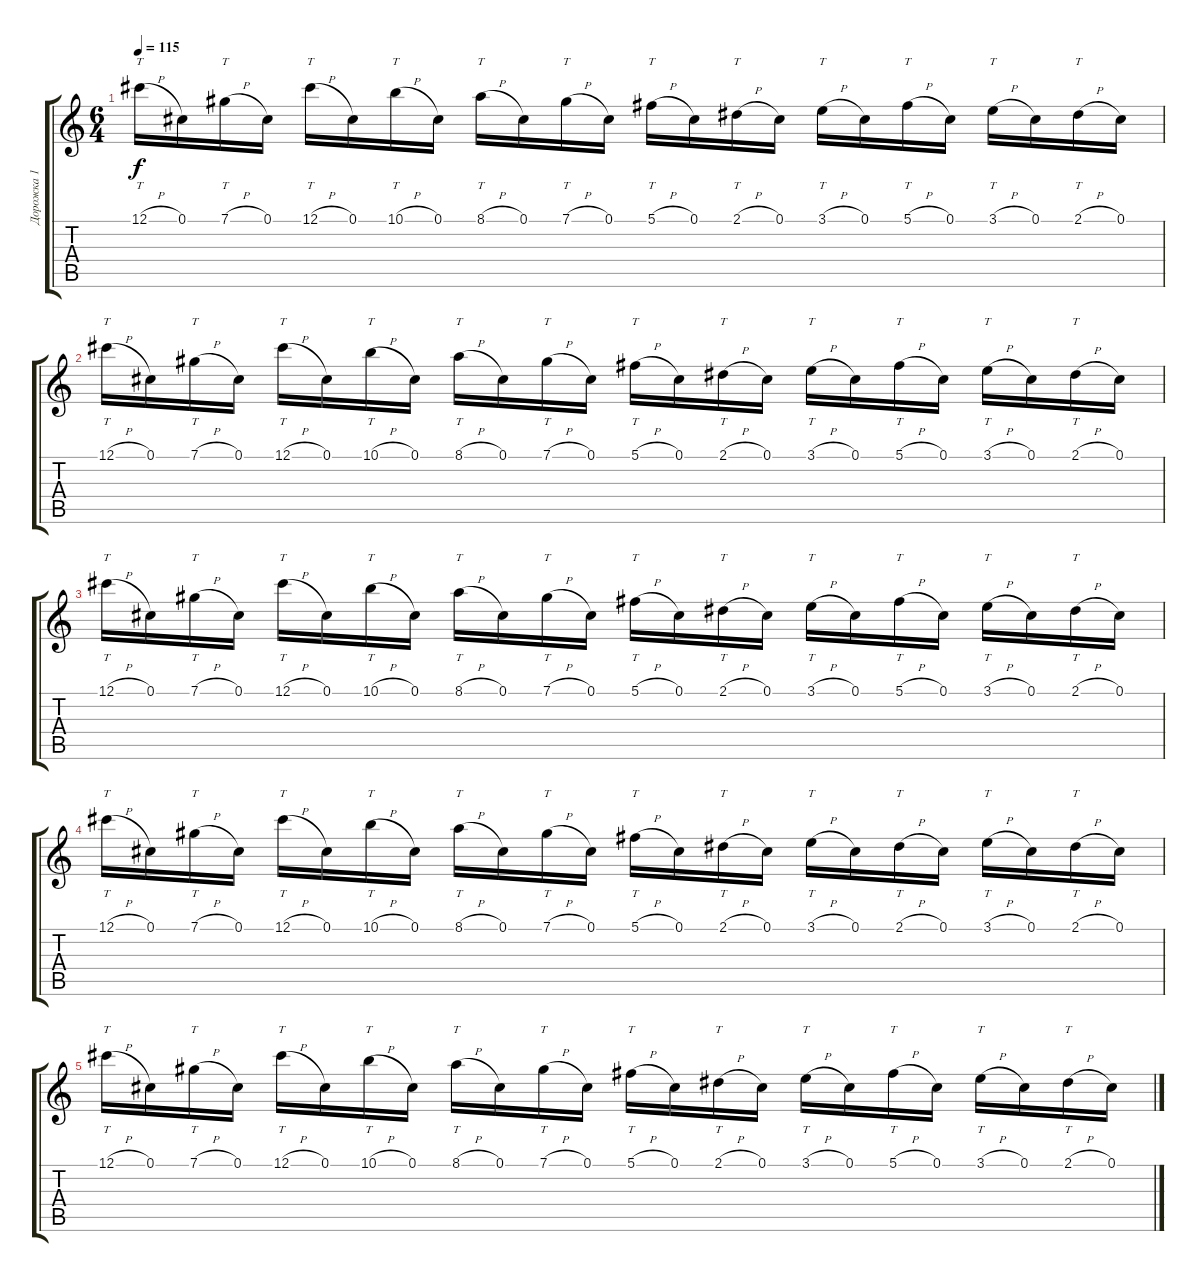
\track ("Дорожка 1" "Дорожка 1") {instrument overdrivenguitar}
\staff {score tabs}
\tuning (Db4 Ab3 E3 B2 Gb2 Db2) {hide}
\ts (6 4)
\tempo 115
\clef g2
\ks c
12.1{h}.16{tt dy f} 0.1.16 7.1{h}.16{tt} 0.1.16 12.1{h}.16{tt} 0.1.16 10.1{h}.16{tt} 0.1.16 8.1{h}.16{tt} 0.1.16 7.1{h}.16{tt} 0.1.16 5.1{h}.16{tt} 0.1.16 2.1{h}.16{tt} 0.1.16 3.1{h}.16{tt} 0.1.16 5.1{h}.16{tt} 0.1.16 3.1{h}.16{tt} 0.1.16 2.1{h}.16{tt} 0.1.16 |
12.1{h}.16{tt} 0.1.16 7.1{h}.16{tt} 0.1.16 12.1{h}.16{tt} 0.1.16 10.1{h}.16{tt} 0.1.16 8.1{h}.16{tt} 0.1.16 7.1{h}.16{tt} 0.1.16 5.1{h}.16{tt} 0.1.16 2.1{h}.16{tt} 0.1.16 3.1{h}.16{tt} 0.1.16 5.1{h}.16{tt} 0.1.16 3.1{h}.16{tt} 0.1.16 2.1{h}.16{tt} 0.1.16 |
12.1{h}.16{tt} 0.1.16 7.1{h}.16{tt} 0.1.16 12.1{h}.16{tt} 0.1.16 10.1{h}.16{tt} 0.1.16 8.1{h}.16{tt} 0.1.16 7.1{h}.16{tt} 0.1.16 5.1{h}.16{tt} 0.1.16 2.1{h}.16{tt} 0.1.16 3.1{h}.16{tt} 0.1.16 5.1{h}.16{tt} 0.1.16 3.1{h}.16{tt} 0.1.16 2.1{h}.16{tt} 0.1.16 |
12.1{h}.16{tt} 0.1.16 7.1{h}.16{tt} 0.1.16 12.1{h}.16{tt} 0.1.16 10.1{h}.16{tt} 0.1.16 8.1{h}.16{tt} 0.1.16 7.1{h}.16{tt} 0.1.16 5.1{h}.16{tt} 0.1.16 2.1{h}.16{tt} 0.1.16 3.1{h}.16{tt} 0.1.16 2.1{h}.16{tt} 0.1.16 3.1{h}.16{tt} 0.1.16 2.1{h}.16{tt} 0.1.16 |
12.1{h}.16{tt volume 11 balance 2} 0.1.16 7.1{h}.16{tt} 0.1.16 12.1{h}.16{tt} 0.1.16 10.1{h}.16{tt} 0.1.16 8.1{h}.16{tt} 0.1.16 7.1{h}.16{tt} 0.1.16 5.1{h}.16{tt} 0.1.16 2.1{h}.16{tt} 0.1.16 3.1{h}.16{tt} 0.1.16 5.1{h}.16{tt} 0.1.16 3.1{h}.16{tt} 0.1.16 2.1{h}.16{tt} 0.1.16
